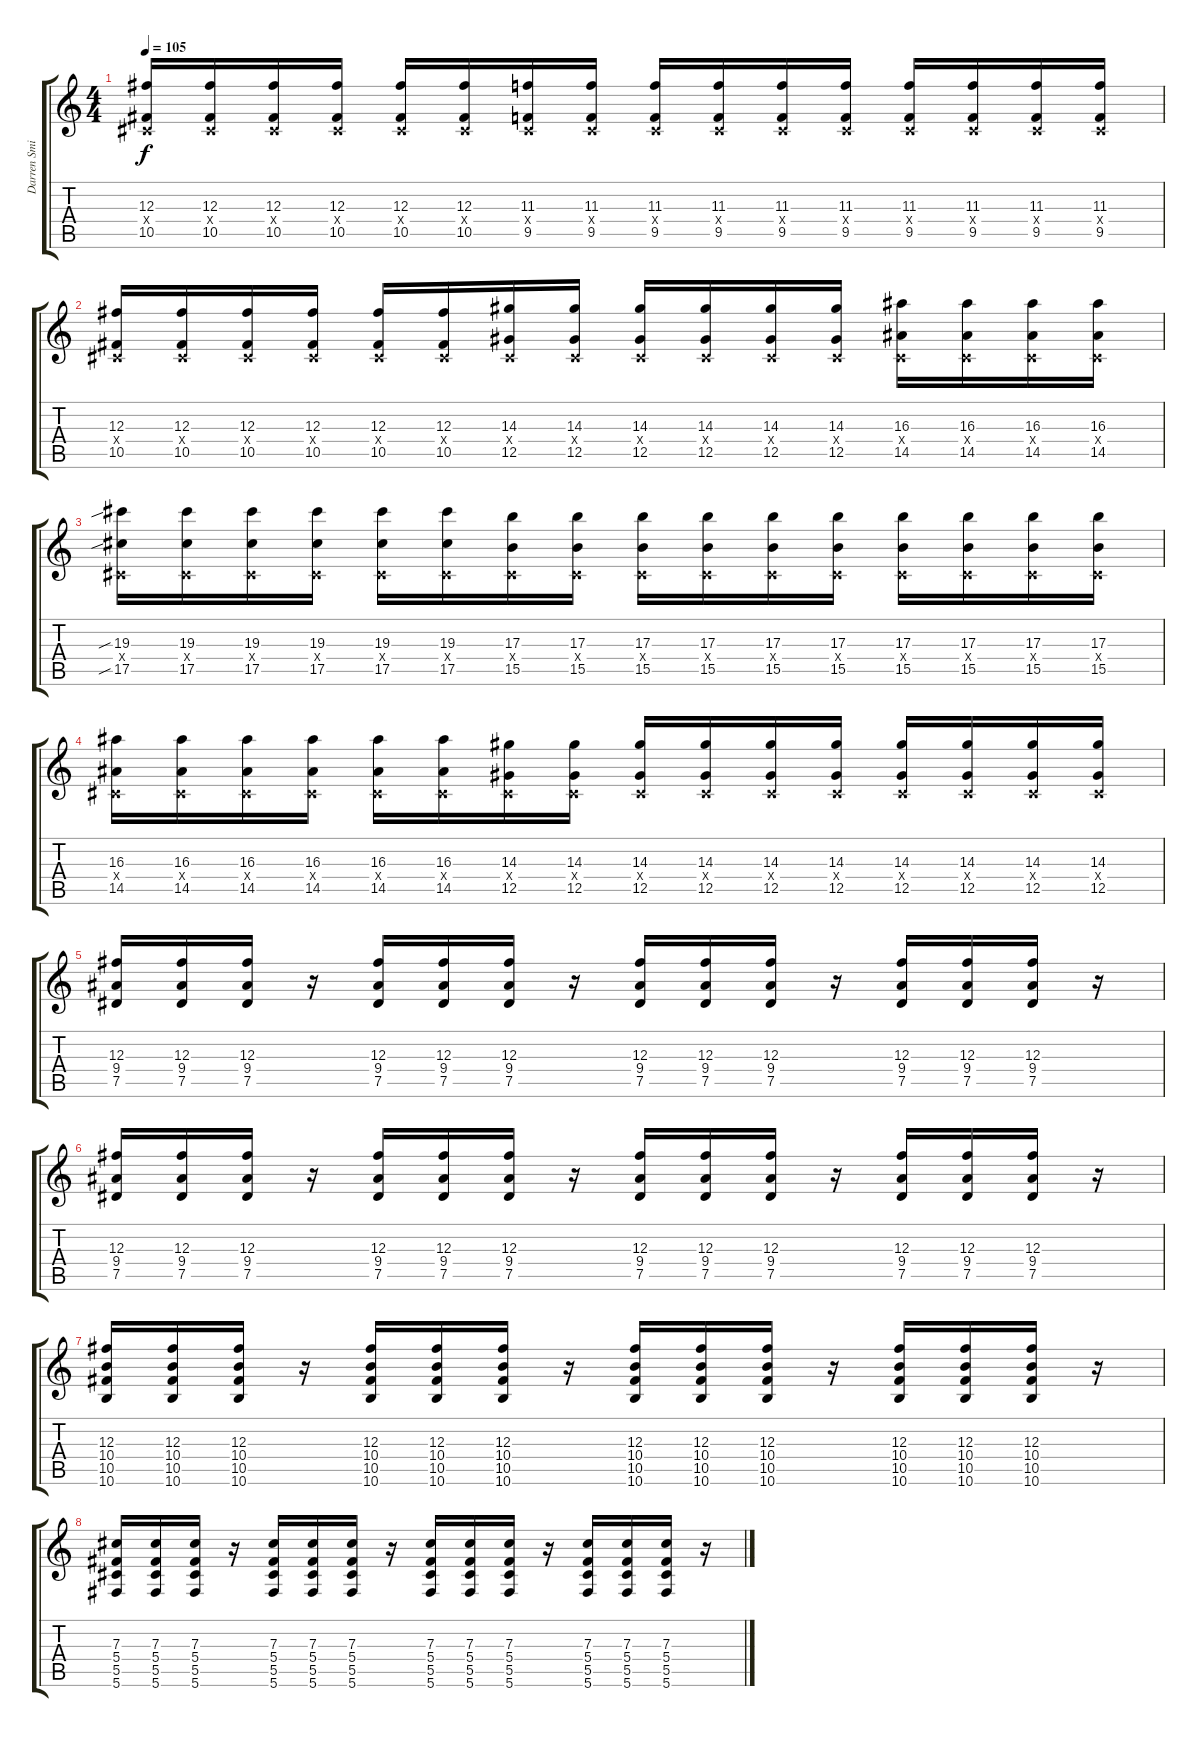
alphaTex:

\track ("Darren Smith" "Darren Smi") {instrument overdrivenguitar}
\staff {score tabs}
\tuning (Eb4 Bb3 Gb3 Db3 Ab2 Db2) {hide}
\ts (4 4)
\tempo 105
\clef g2
\ks c
(12.3 0.4{x} 10.5).16{dy f} (12.3 0.4{x} 10.5).16 (12.3 0.4{x} 10.5).16 (12.3 0.4{x} 10.5).16 (12.3 0.4{x} 10.5).16 (12.3 0.4{x} 10.5).16 (11.3 0.4{x} 9.5).16 (11.3 0.4{x} 9.5).16 (11.3 0.4{x} 9.5).16 (11.3 0.4{x} 9.5).16 (11.3 0.4{x} 9.5).16 (11.3 0.4{x} 9.5).16 (11.3 0.4{x} 9.5).16 (11.3 0.4{x} 9.5).16 (11.3 0.4{x} 9.5).16 (11.3 0.4{x} 9.5).16 |
(12.3 0.4{x} 10.5).16 (12.3 0.4{x} 10.5).16 (12.3 0.4{x} 10.5).16 (12.3 0.4{x} 10.5).16 (12.3 0.4{x} 10.5).16 (12.3 0.4{x} 10.5).16 (14.3 0.4{x} 12.5).16 (14.3 0.4{x} 12.5).16 (14.3 0.4{x} 12.5).16 (14.3 0.4{x} 12.5).16 (14.3 0.4{x} 12.5).16 (14.3 0.4{x} 12.5).16 (16.3 0.4{x} 14.5).16 (16.3 0.4{x} 14.5).16 (16.3 0.4{x} 14.5).16 (16.3 0.4{x} 14.5).16 |
(19.3{sib} 0.4{x} 17.5{sib}).16 (19.3 0.4{x} 17.5).16 (19.3 0.4{x} 17.5).16 (19.3 0.4{x} 17.5).16 (19.3 0.4{x} 17.5).16 (19.3 0.4{x} 17.5).16 (17.3 0.4{x} 15.5).16 (17.3 0.4{x} 15.5).16 (17.3 0.4{x} 15.5).16 (17.3 0.4{x} 15.5).16 (17.3 0.4{x} 15.5).16 (17.3 0.4{x} 15.5).16 (17.3 0.4{x} 15.5).16 (17.3 0.4{x} 15.5).16 (17.3 0.4{x} 15.5).16 (17.3 0.4{x} 15.5).16 |
(16.3 0.4{x} 14.5).16 (16.3 0.4{x} 14.5).16 (16.3 0.4{x} 14.5).16 (16.3 0.4{x} 14.5).16 (16.3 0.4{x} 14.5).16 (16.3 0.4{x} 14.5).16 (14.3 0.4{x} 12.5).16 (14.3 0.4{x} 12.5).16 (14.3 0.4{x} 12.5).16 (14.3 0.4{x} 12.5).16 (14.3 0.4{x} 12.5).16 (14.3 0.4{x} 12.5).16 (14.3 0.4{x} 12.5).16 (14.3 0.4{x} 12.5).16 (14.3 0.4{x} 12.5).16 (14.3 0.4{x} 12.5).16 |
(12.3 9.4 7.5).16 (12.3 9.4 7.5).16 (12.3 9.4 7.5).16 r.16 (12.3 9.4 7.5).16 (12.3 9.4 7.5).16 (12.3 9.4 7.5).16 r.16 (12.3 9.4 7.5).16 (12.3 9.4 7.5).16 (12.3 9.4 7.5).16 r.16 (12.3 9.4 7.5).16 (12.3 9.4 7.5).16 (12.3 9.4 7.5).16 r.16 |
(12.3 9.4 7.5).16 (12.3 9.4 7.5).16 (12.3 9.4 7.5).16 r.16 (12.3 9.4 7.5).16 (12.3 9.4 7.5).16 (12.3 9.4 7.5).16 r.16 (12.3 9.4 7.5).16 (12.3 9.4 7.5).16 (12.3 9.4 7.5).16 r.16 (12.3 9.4 7.5).16 (12.3 9.4 7.5).16 (12.3 9.4 7.5).16 r.16 |
(12.3 10.4 10.5 10.6).16 (12.3 10.4 10.5 10.6).16 (12.3 10.4 10.5 10.6).16 r.16 (12.3 10.4 10.5 10.6).16 (12.3 10.4 10.5 10.6).16 (12.3 10.4 10.5 10.6).16 r.16 (12.3 10.4 10.5 10.6).16 (12.3 10.4 10.5 10.6).16 (12.3 10.4 10.5 10.6).16 r.16 (12.3 10.4 10.5 10.6).16 (12.3 10.4 10.5 10.6).16 (12.3 10.4 10.5 10.6).16 r.16 |
(7.3 5.4 5.5 5.6).16 (7.3 5.4 5.5 5.6).16 (7.3 5.4 5.5 5.6).16 r.16 (7.3 5.4 5.5 5.6).16 (7.3 5.4 5.5 5.6).16 (7.3 5.4 5.5 5.6).16 r.16 (7.3 5.4 5.5 5.6).16 (7.3 5.4 5.5 5.6).16 (7.3 5.4 5.5 5.6).16 r.16 (7.3 5.4 5.5 5.6).16 (7.3 5.4 5.5 5.6).16 (7.3 5.4 5.5 5.6).16 r.16
